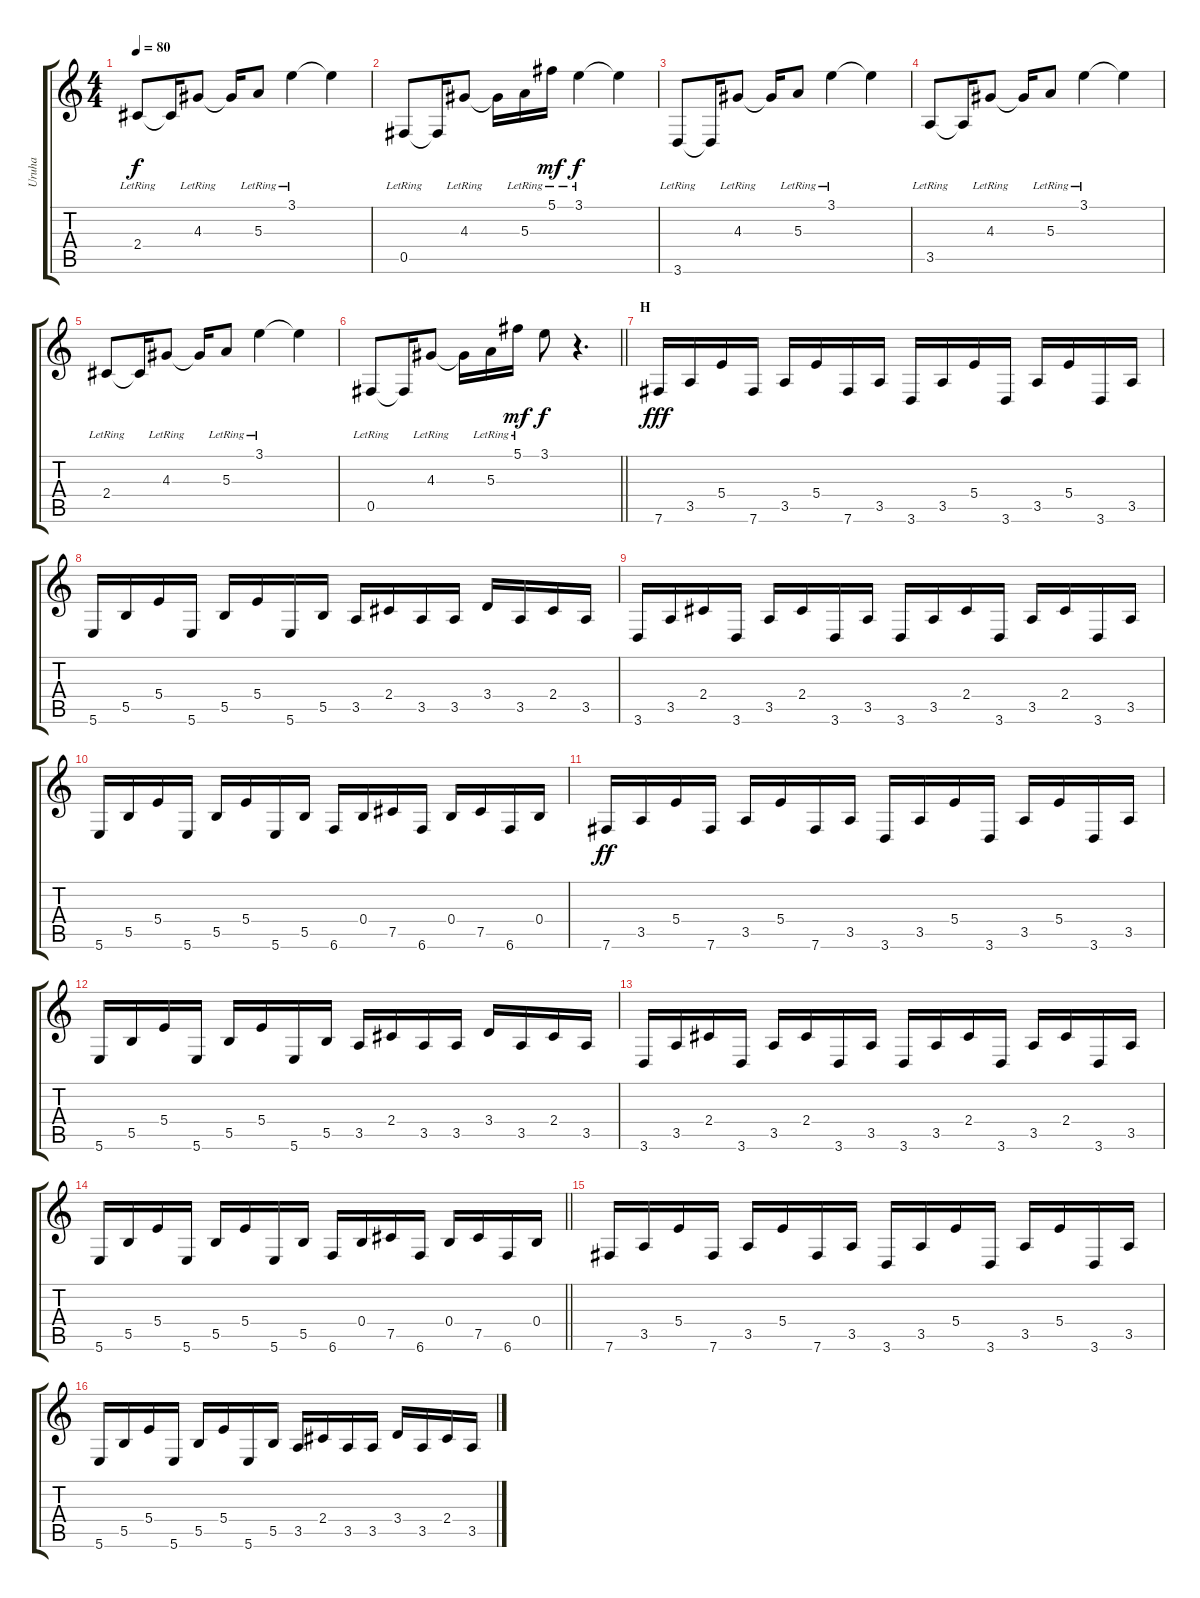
\track ("Uruha" "Uruha") {instrument electricguitarclean}
\staff {score tabs}
\tuning (Db4 Ab3 E3 B2 Gb2 B1) {hide}
\ts (4 4)
\tempo 80
\clef g2
\ks c
2.4{lr}.8{dy f} 2.4{t}.16 4.3{lr}.8 4.3{t}.16 5.3{lr}.8 3.1{lr}.4 3.1{t}.4 |
0.5{lr}.8 0.5{t}.16 4.3{lr}.8 4.3{t}.16 5.3{lr}.16 5.1{lr}.16{dy mf} 3.1{lr}.4{dy f} 3.1{t}.4 |
3.6{lr}.8 3.6{t}.16 4.3{lr}.8 4.3{t}.16 5.3{lr}.8 3.1{lr}.4 3.1{t}.4 |
3.5{lr}.8 3.5{t}.16 4.3{lr}.8 4.3{t}.16 5.3{lr}.8 3.1{lr}.4 3.1{t}.4 |
2.4{lr}.8 2.4{t}.16 4.3{lr}.8 4.3{t}.16 5.3{lr}.8 3.1{lr}.4 3.1{t}.4 |
\barLineRight lightlight
0.5{lr}.8 0.5{t}.16 4.3{lr}.8 4.3{t}.16 5.3{lr}.16 5.1{lr}.16{dy mf} 3.1.8{dy f} r.4{d} |
\section ("" "H")
7.6.16{dy fff volume 11 instrument electricguitarclean} 3.5.16 5.4.16 7.6.16 3.5.16 5.4.16 7.6.16 3.5.16 3.6.16 3.5.16 5.4.16 3.6.16 3.5.16 5.4.16 3.6.16 3.5.16 |
5.6.16 5.5.16 5.4.16 5.6.16 5.5.16 5.4.16 5.6.16 5.5.16 3.5.16 2.4.16 3.5.16 3.5.16 3.4.16 3.5.16 2.4.16 3.5.16 |
3.6.16 3.5.16 2.4.16 3.6.16 3.5.16 2.4.16 3.6.16 3.5.16 3.6.16 3.5.16 2.4.16 3.6.16 3.5.16 2.4.16 3.6.16 3.5.16 |
5.6.16 5.5.16 5.4.16 5.6.16 5.5.16 5.4.16 5.6.16 5.5.16 6.6.16 0.4.16 7.5.16 6.6.16 0.4.16 7.5.16 6.6.16 0.4.16 |
7.6.16{dy ff} 3.5.16 5.4.16 7.6.16 3.5.16 5.4.16 7.6.16 3.5.16 3.6.16 3.5.16 5.4.16 3.6.16 3.5.16 5.4.16 3.6.16 3.5.16 |
5.6.16 5.5.16 5.4.16 5.6.16 5.5.16 5.4.16 5.6.16 5.5.16 3.5.16 2.4.16 3.5.16 3.5.16 3.4.16 3.5.16 2.4.16 3.5.16 |
3.6.16 3.5.16 2.4.16 3.6.16 3.5.16 2.4.16 3.6.16 3.5.16 3.6.16 3.5.16 2.4.16 3.6.16 3.5.16 2.4.16 3.6.16 3.5.16 |
\barLineRight lightlight
5.6.16 5.5.16 5.4.16 5.6.16 5.5.16 5.4.16 5.6.16 5.5.16 6.6.16 0.4.16 7.5.16 6.6.16 0.4.16 7.5.16 6.6.16 0.4.16 |
7.6.16 3.5.16 5.4.16 7.6.16 3.5.16 5.4.16 7.6.16 3.5.16 3.6.16 3.5.16 5.4.16 3.6.16 3.5.16 5.4.16 3.6.16 3.5.16 |
5.6.16 5.5.16 5.4.16 5.6.16 5.5.16 5.4.16 5.6.16 5.5.16 3.5.16 2.4.16 3.5.16 3.5.16 3.4.16 3.5.16 2.4.16 3.5.16
